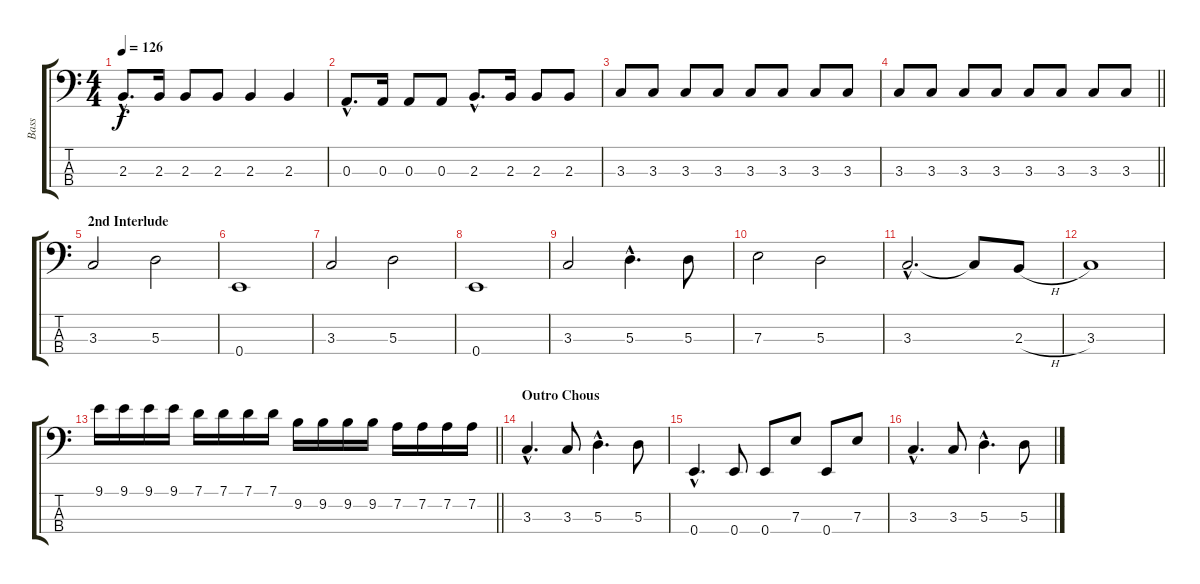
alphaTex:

\track ("Bass" "Bass") {instrument electricbassfinger}
\staff {score tabs}
\tuning (G2 D2 A1 E1) {hide}
\ts (4 4)
\tempo 126
\clef f4
\ks c
2.3{hac}.8{d dy f} 2.3.16 2.3.8 2.3.8 2.3.4 2.3.4 |
0.3{hac}.8{d} 0.3.16 0.3.8 0.3.8 2.3{hac}.8{d} 2.3.16 2.3.8 2.3.8 |
3.3.8 3.3.8 3.3.8 3.3.8 3.3.8 3.3.8 3.3.8 3.3.8 |
\barLineRight lightlight
3.3.8 3.3.8 3.3.8 3.3.8 3.3.8 3.3.8 3.3.8 3.3.8 |
\section ("" "2nd Interlude")
3.3.2 5.3.2 |
0.4.1 |
3.3.2 5.3.2 |
0.4.1 |
3.3.2 5.3{hac}.4{d} 5.3.8 |
7.3.2 5.3.2 |
3.3{hac}.2{d} 3.3{t}.8 2.3{h}.8 |
3.3.1 |
\barLineRight lightlight
9.1.16 9.1.16 9.1.16 9.1.16 7.1.16 7.1.16 7.1.16 7.1.16 9.2.16 9.2.16 9.2.16 9.2.16 7.2.16 7.2.16 7.2.16 7.2.16 |
\section ("" "Outro Chous")
3.3{hac}.4{d} 3.3.8 5.3{hac}.4{d} 5.3.8 |
0.4{hac}.4{d} 0.4.8 0.4.8 7.3.8 0.4.8 7.3.8 |
3.3{hac}.4{d} 3.3.8 5.3{hac}.4{d} 5.3.8
